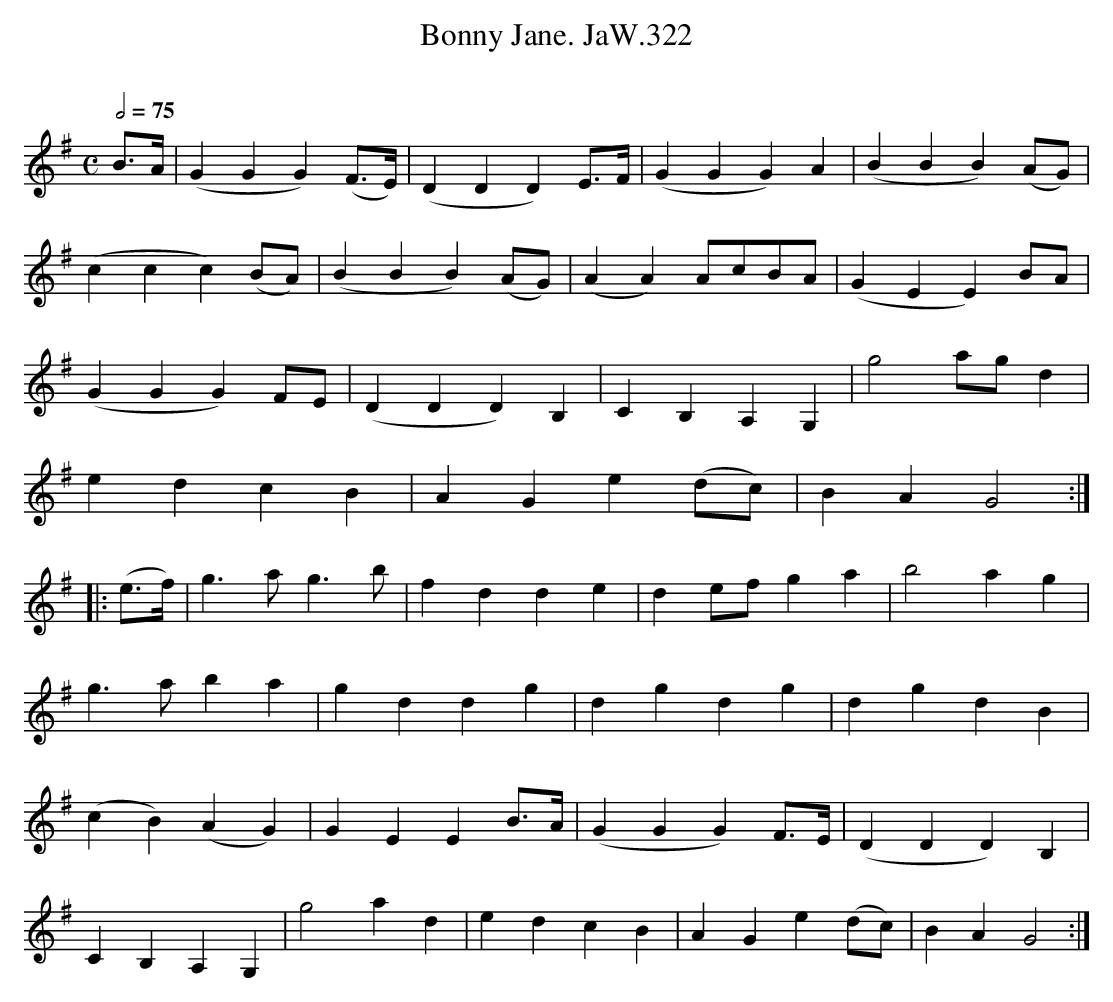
X:1
T:Bonny Jane. JaW.322
M:C
L:1/8
Q:1/2=75
O:
K:G
B>A|(G2G2G2)(F>E)|(D2D2D2)E>F|(G2G2G2)A2|(B2B2B2)(AG)|
(c2c2c2)(BA)|(B2B2B2)(AG)|(A2A2) AcBA|(G2E2E2)BA|
(G2G2G2)FE|(D2D2D2)B,2|C2B,2A,2G,2|g4agd2|
e2d2c2B2|A2G2e2(dc)|B2A2G4:|
|:(e>f)|g3ag3b|f2d2d2e2|d2efg2a2|b4a2g2|
g3ab2a2|g2d2d2g2|d2g2d2g2|d2g2d2B2|
(c2B2)(A2G2)|G2E2E2B>A|(G2G2G2)F>E|(D2D2D2)B,2|
C2B,2A,2G,2|g4a2d2|e2d2c2B2|A2G2e2(dc)|B2A2G4:|
